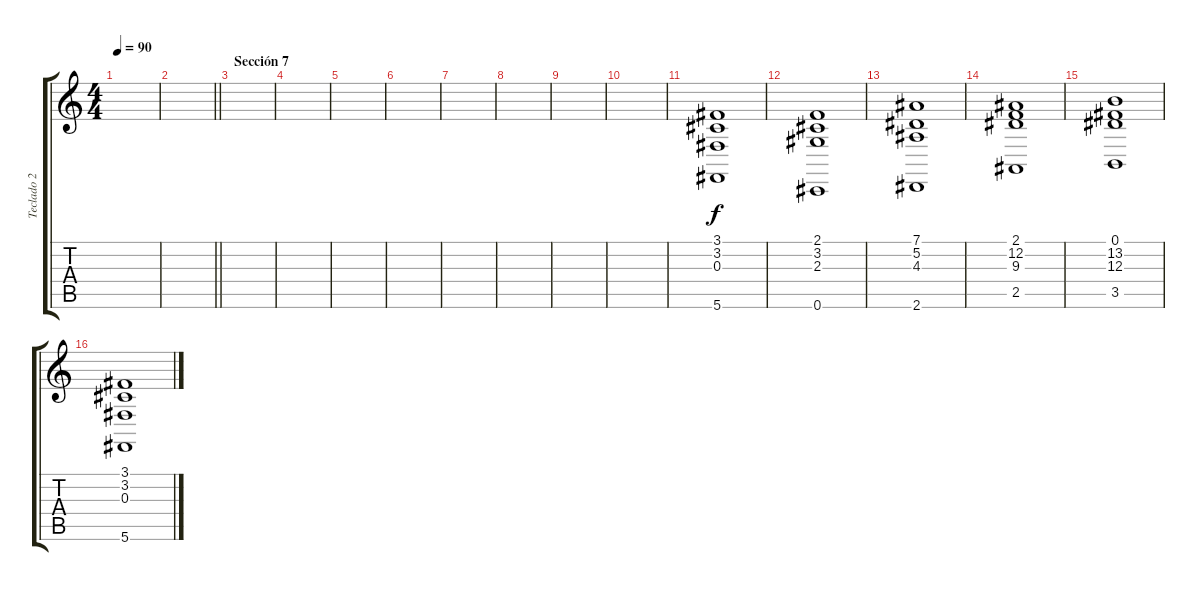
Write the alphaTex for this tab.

\track ("Teclado 2" "Teclado 2") {instrument choiraahs}
\staff {score tabs}
\tuning (Eb4 Bb3 Gb3 Db3 Ab2 Db2) {hide}
\ts (4 4)
\tempo 90
\clef g2
\ks c
|
\barLineRight lightlight
|
\section ("" "Sección 7")
|
|
|
|
|
|
|
|
(3.1 3.2 0.3 5.6).1 |
(2.1 3.2 2.3 0.6).1 |
(7.1 5.2 4.3 2.6).1 |
(2.1 12.2 9.3 2.5).1 |
(0.1 13.2 12.3 3.5).1 |
(3.1 3.2 0.3 5.6).1
